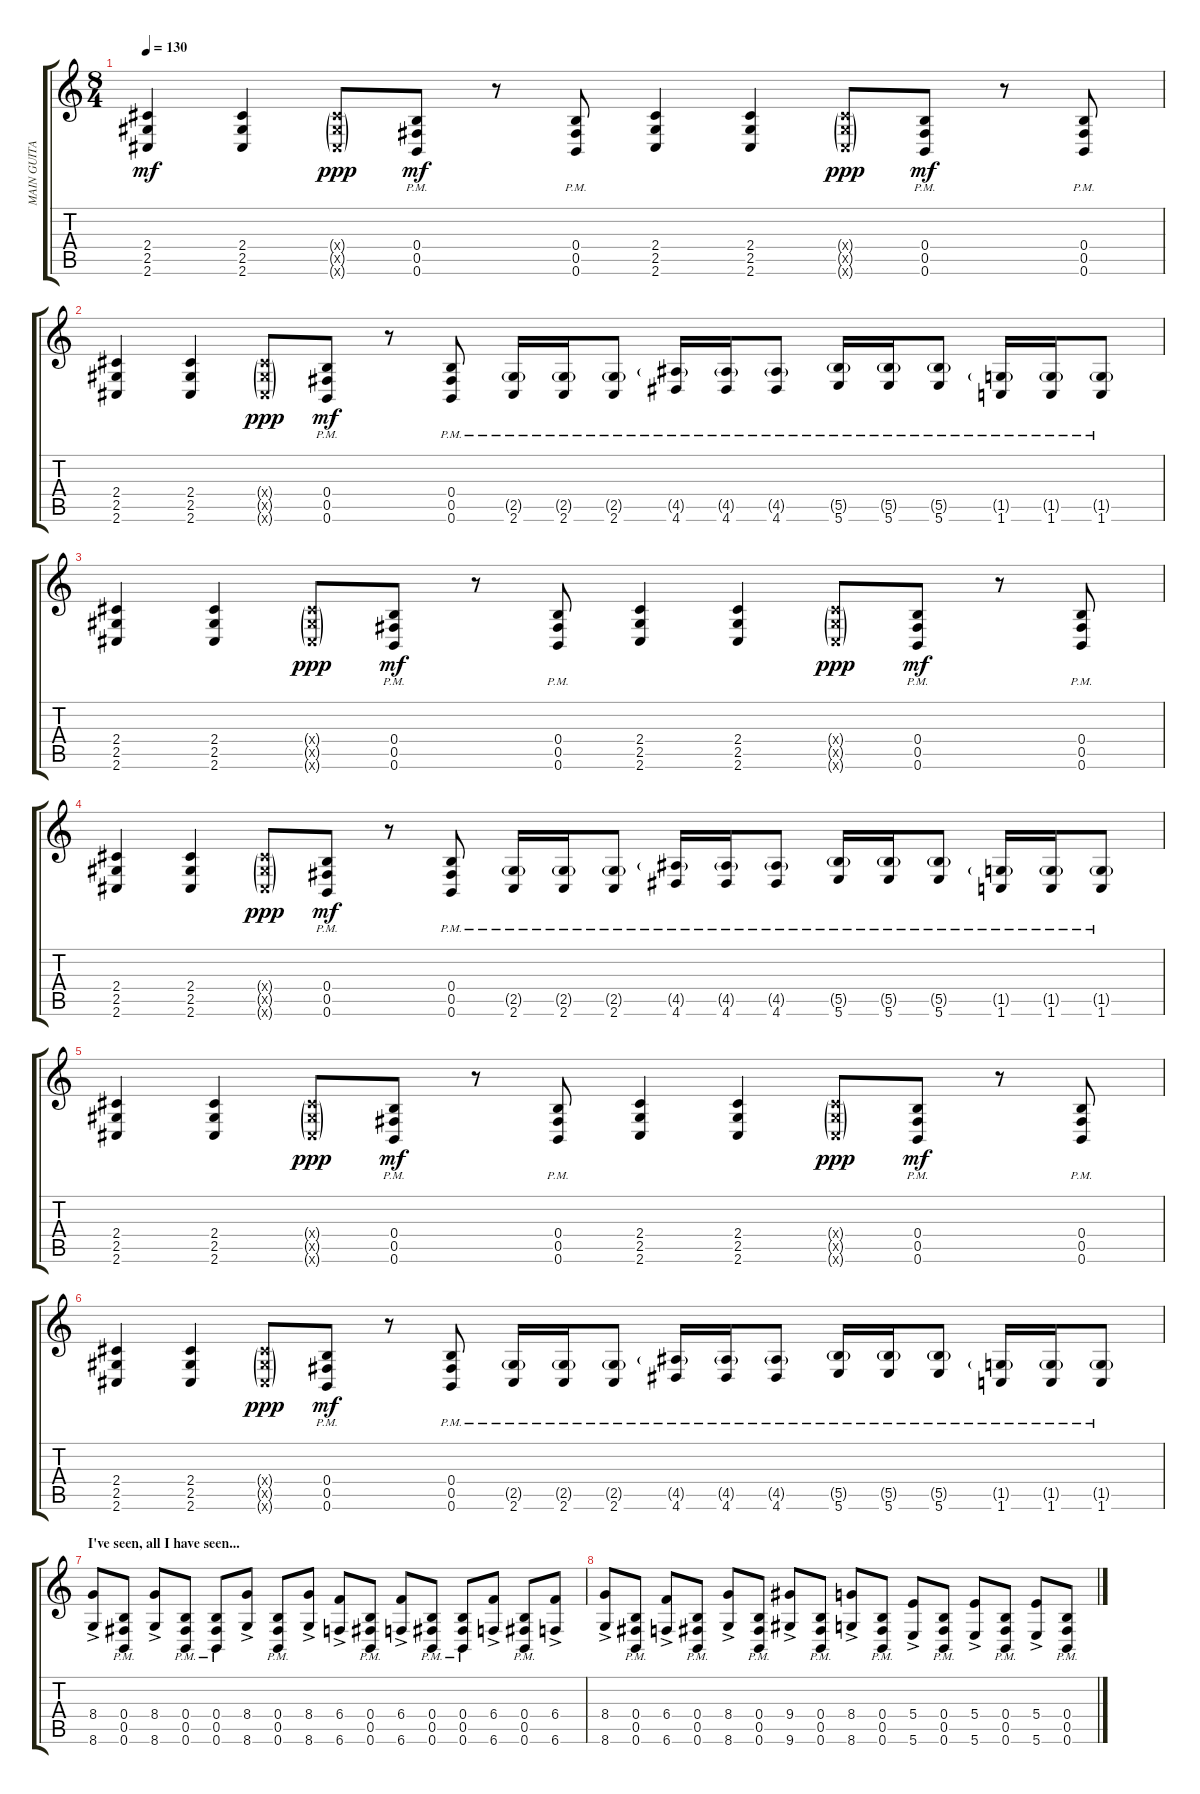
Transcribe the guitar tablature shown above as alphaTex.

\track ("MAIN GUITAR" "MAIN GUITA") {instrument distortionguitar}
\staff {score tabs}
\tuning (Eb4 B3 Gb3 B2 Gb2 B1) {hide}
\ts (8 4)
\tempo 130
\clef g2
\ks c
(2.4 2.5 2.6).4{dy mf} (2.4 2.5 2.6).4 (2.4{g x} 2.5{g x} 2.6{g x}).8{dy ppp} (0.4{pm} 0.5 0.6).8{dy mf} r.8 (0.4{pm} 0.5 0.6).8 (2.4 2.5 2.6).4 (2.4 2.5 2.6).4 (2.4{g x} 2.5{g x} 2.6{g x}).8{dy ppp} (0.4{pm} 0.5 0.6).8{dy mf} r.8 (0.4{pm} 0.5 0.6).8 |
(2.4 2.5 2.6).4 (2.4 2.5 2.6).4 (2.4{g x} 2.5{g x} 2.6{g x}).8{dy ppp} (0.4{pm} 0.5 0.6).8{dy mf} r.8 (0.4{pm} 0.5 0.6).8 (2.5{g pm} 2.6{pm}).16 (2.5{g pm} 2.6{pm}).16 (2.5{g pm} 2.6{pm}).8 (4.5{g pm} 4.6{pm}).16 (4.5{g pm} 4.6{pm}).16 (4.5{g pm} 4.6{pm}).8 (5.5{g pm} 5.6{pm}).16 (5.5{g pm} 5.6{pm}).16 (5.5{g pm} 5.6{pm}).8 (1.5{g pm} 1.6{pm}).16 (1.5{g pm} 1.6{pm}).16 (1.5{g pm} 1.6{pm}).8 |
(2.4 2.5 2.6).4 (2.4 2.5 2.6).4 (2.4{g x} 2.5{g x} 2.6{g x}).8{dy ppp} (0.4{pm} 0.5 0.6).8{dy mf} r.8 (0.4{pm} 0.5 0.6).8 (2.4 2.5 2.6).4 (2.4 2.5 2.6).4 (2.4{g x} 2.5{g x} 2.6{g x}).8{dy ppp} (0.4{pm} 0.5 0.6).8{dy mf} r.8 (0.4{pm} 0.5 0.6).8 |
(2.4 2.5 2.6).4 (2.4 2.5 2.6).4 (2.4{g x} 2.5{g x} 2.6{g x}).8{dy ppp} (0.4{pm} 0.5 0.6).8{dy mf} r.8 (0.4{pm} 0.5 0.6).8 (2.5{g pm} 2.6{pm}).16 (2.5{g pm} 2.6{pm}).16 (2.5{g pm} 2.6{pm}).8 (4.5{g pm} 4.6{pm}).16 (4.5{g pm} 4.6{pm}).16 (4.5{g pm} 4.6{pm}).8 (5.5{g pm} 5.6{pm}).16 (5.5{g pm} 5.6{pm}).16 (5.5{g pm} 5.6{pm}).8 (1.5{g pm} 1.6{pm}).16 (1.5{g pm} 1.6{pm}).16 (1.5{g pm} 1.6{pm}).8 |
(2.4 2.5 2.6).4 (2.4 2.5 2.6).4 (2.4{g x} 2.5{g x} 2.6{g x}).8{dy ppp} (0.4{pm} 0.5 0.6).8{dy mf} r.8 (0.4{pm} 0.5 0.6).8 (2.4 2.5 2.6).4 (2.4 2.5 2.6).4 (2.4{g x} 2.5{g x} 2.6{g x}).8{dy ppp} (0.4{pm} 0.5 0.6).8{dy mf} r.8 (0.4{pm} 0.5 0.6).8 |
(2.4 2.5 2.6).4 (2.4 2.5 2.6).4 (2.4{g x} 2.5{g x} 2.6{g x}).8{dy ppp} (0.4{pm} 0.5 0.6).8{dy mf} r.8 (0.4{pm} 0.5 0.6).8 (2.5{g pm} 2.6{pm}).16 (2.5{g pm} 2.6{pm}).16 (2.5{g pm} 2.6{pm}).8 (4.5{g pm} 4.6{pm}).16 (4.5{g pm} 4.6{pm}).16 (4.5{g pm} 4.6{pm}).8 (5.5{g pm} 5.6{pm}).16 (5.5{g pm} 5.6{pm}).16 (5.5{g pm} 5.6{pm}).8 (1.5{g pm} 1.6{pm}).16 (1.5{g pm} 1.6{pm}).16 (1.5{g pm} 1.6{pm}).8 |
\section ("" "I've seen, all I have seen...")
(8.4 8.6{ac}).8 (0.4{pm} 0.5{pm} 0.6{pm}).8 (8.4 8.6{ac}).8 (0.4{pm} 0.5{pm} 0.6{pm}).8 (0.4{pm} 0.5{pm} 0.6{pm}).8 (8.4 8.6{ac}).8 (0.4{pm} 0.5{pm} 0.6{pm}).8 (8.4 8.6{ac}).8 (6.4 6.6{ac}).8 (0.4{pm} 0.5{pm} 0.6{pm}).8 (6.4 6.6{ac}).8 (0.4{pm} 0.5{pm} 0.6{pm}).8 (0.4{pm} 0.5{pm} 0.6{pm}).8 (6.4 6.6{ac}).8 (0.4{pm} 0.5{pm} 0.6{pm}).8 (6.4 6.6{ac}).8 |
(8.4 8.6{ac}).8 (0.4{pm} 0.5{pm} 0.6{pm}).8 (6.4 6.6{ac}).8 (0.4{pm} 0.5{pm} 0.6{pm}).8 (8.4 8.6{ac}).8 (0.4{pm} 0.5{pm} 0.6{pm}).8 (9.4 9.6{ac}).8 (0.4{pm} 0.5{pm} 0.6{pm}).8 (8.4 8.6{ac}).8 (0.4{pm} 0.5{pm} 0.6{pm}).8 (5.4 5.6{ac}).8 (0.4{pm} 0.5{pm} 0.6{pm}).8 (5.4 5.6{ac}).8 (0.4{pm} 0.5{pm} 0.6{pm}).8 (5.4 5.6{ac}).8 (0.4{pm} 0.5{pm} 0.6{pm}).8
